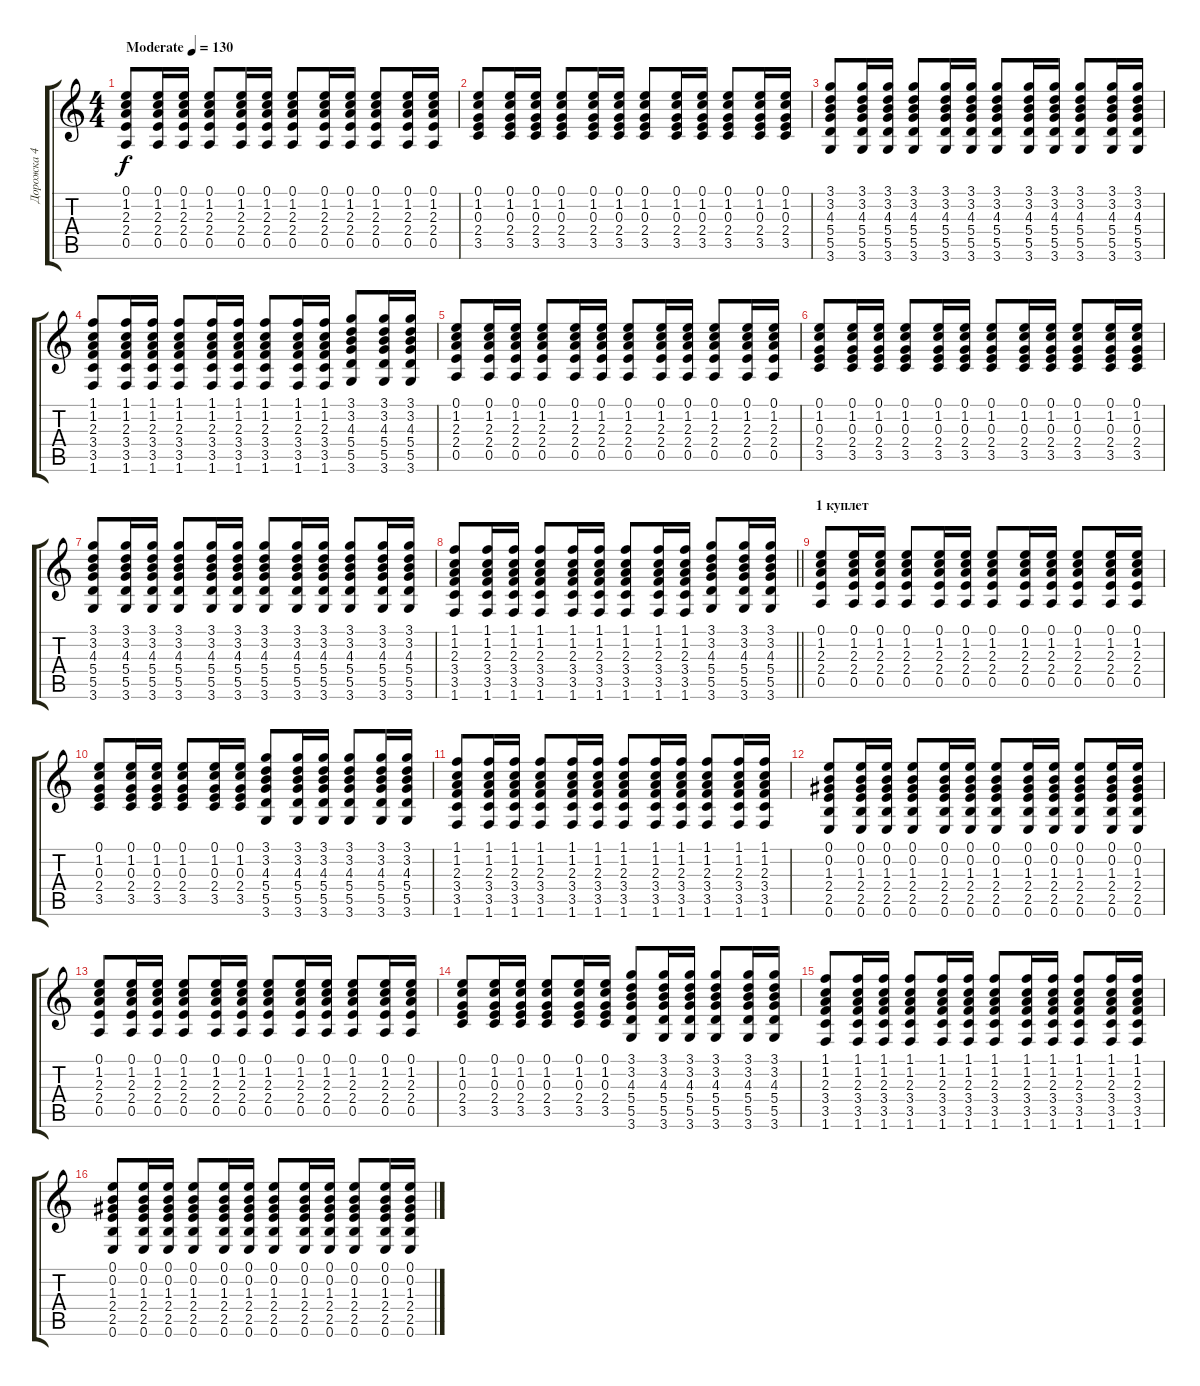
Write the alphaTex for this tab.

\track ("Дорожка 4" "Дорожка 4") {instrument acousticguitarsteel}
\staff {score tabs}
\tuning (E4 B3 G3 D3 A2 E2) {hide}
\ts (4 4)
\tempo (130 "Moderate")
\clef g2
\ks c
(0.1 1.2 2.3 2.4 0.5).8{dy f instrument acousticguitarsteel} (0.1 1.2 2.3 2.4 0.5).16 (0.1 1.2 2.3 2.4 0.5).16 (0.1 1.2 2.3 2.4 0.5).8 (0.1 1.2 2.3 2.4 0.5).16 (0.1 1.2 2.3 2.4 0.5).16 (0.1 1.2 2.3 2.4 0.5).8 (0.1 1.2 2.3 2.4 0.5).16 (0.1 1.2 2.3 2.4 0.5).16 (0.1 1.2 2.3 2.4 0.5).8 (0.1 1.2 2.3 2.4 0.5).16 (0.1 1.2 2.3 2.4 0.5).16 |
(0.1 1.2 0.3 2.4 3.5).8 (0.1 1.2 0.3 2.4 3.5).16 (0.1 1.2 0.3 2.4 3.5).16 (0.1 1.2 0.3 2.4 3.5).8 (0.1 1.2 0.3 2.4 3.5).16 (0.1 1.2 0.3 2.4 3.5).16 (0.1 1.2 0.3 2.4 3.5).8 (0.1 1.2 0.3 2.4 3.5).16 (0.1 1.2 0.3 2.4 3.5).16 (0.1 1.2 0.3 2.4 3.5).8 (0.1 1.2 0.3 2.4 3.5).16 (0.1 1.2 0.3 2.4 3.5).16 |
(3.1 3.2 4.3 5.4 5.5 3.6).8 (3.1 3.2 4.3 5.4 5.5 3.6).16 (3.1 3.2 4.3 5.4 5.5 3.6).16 (3.1 3.2 4.3 5.4 5.5 3.6).8 (3.1 3.2 4.3 5.4 5.5 3.6).16 (3.1 3.2 4.3 5.4 5.5 3.6).16 (3.1 3.2 4.3 5.4 5.5 3.6).8 (3.1 3.2 4.3 5.4 5.5 3.6).16 (3.1 3.2 4.3 5.4 5.5 3.6).16 (3.1 3.2 4.3 5.4 5.5 3.6).8 (3.1 3.2 4.3 5.4 5.5 3.6).16 (3.1 3.2 4.3 5.4 5.5 3.6).16 |
(1.1 1.2 2.3 3.4 3.5 1.6).8 (1.1 1.2 2.3 3.4 3.5 1.6).16 (1.1 1.2 2.3 3.4 3.5 1.6).16 (1.1 1.2 2.3 3.4 3.5 1.6).8 (1.1 1.2 2.3 3.4 3.5 1.6).16 (1.1 1.2 2.3 3.4 3.5 1.6).16 (1.1 1.2 2.3 3.4 3.5 1.6).8 (1.1 1.2 2.3 3.4 3.5 1.6).16 (1.1 1.2 2.3 3.4 3.5 1.6).16 (3.1 3.2 4.3 5.4 5.5 3.6).8 (3.1 3.2 4.3 5.4 5.5 3.6).16 (3.1 3.2 4.3 5.4 5.5 3.6).16 |
(0.1 1.2 2.3 2.4 0.5).8 (0.1 1.2 2.3 2.4 0.5).16 (0.1 1.2 2.3 2.4 0.5).16 (0.1 1.2 2.3 2.4 0.5).8 (0.1 1.2 2.3 2.4 0.5).16 (0.1 1.2 2.3 2.4 0.5).16 (0.1 1.2 2.3 2.4 0.5).8 (0.1 1.2 2.3 2.4 0.5).16 (0.1 1.2 2.3 2.4 0.5).16 (0.1 1.2 2.3 2.4 0.5).8 (0.1 1.2 2.3 2.4 0.5).16 (0.1 1.2 2.3 2.4 0.5).16 |
(0.1 1.2 0.3 2.4 3.5).8 (0.1 1.2 0.3 2.4 3.5).16 (0.1 1.2 0.3 2.4 3.5).16 (0.1 1.2 0.3 2.4 3.5).8 (0.1 1.2 0.3 2.4 3.5).16 (0.1 1.2 0.3 2.4 3.5).16 (0.1 1.2 0.3 2.4 3.5).8 (0.1 1.2 0.3 2.4 3.5).16 (0.1 1.2 0.3 2.4 3.5).16 (0.1 1.2 0.3 2.4 3.5).8 (0.1 1.2 0.3 2.4 3.5).16 (0.1 1.2 0.3 2.4 3.5).16 |
(3.1 3.2 4.3 5.4 5.5 3.6).8 (3.1 3.2 4.3 5.4 5.5 3.6).16 (3.1 3.2 4.3 5.4 5.5 3.6).16 (3.1 3.2 4.3 5.4 5.5 3.6).8 (3.1 3.2 4.3 5.4 5.5 3.6).16 (3.1 3.2 4.3 5.4 5.5 3.6).16 (3.1 3.2 4.3 5.4 5.5 3.6).8 (3.1 3.2 4.3 5.4 5.5 3.6).16 (3.1 3.2 4.3 5.4 5.5 3.6).16 (3.1 3.2 4.3 5.4 5.5 3.6).8 (3.1 3.2 4.3 5.4 5.5 3.6).16 (3.1 3.2 4.3 5.4 5.5 3.6).16 |
\barLineRight lightlight
(1.1 1.2 2.3 3.4 3.5 1.6).8 (1.1 1.2 2.3 3.4 3.5 1.6).16 (1.1 1.2 2.3 3.4 3.5 1.6).16 (1.1 1.2 2.3 3.4 3.5 1.6).8 (1.1 1.2 2.3 3.4 3.5 1.6).16 (1.1 1.2 2.3 3.4 3.5 1.6).16 (1.1 1.2 2.3 3.4 3.5 1.6).8 (1.1 1.2 2.3 3.4 3.5 1.6).16 (1.1 1.2 2.3 3.4 3.5 1.6).16 (3.1 3.2 4.3 5.4 5.5 3.6).8 (3.1 3.2 4.3 5.4 5.5 3.6).16 (3.1 3.2 4.3 5.4 5.5 3.6).16 |
\section ("" "1 куплет")
(0.1 1.2 2.3 2.4 0.5).8 (0.1 1.2 2.3 2.4 0.5).16 (0.1 1.2 2.3 2.4 0.5).16 (0.1 1.2 2.3 2.4 0.5).8 (0.1 1.2 2.3 2.4 0.5).16 (0.1 1.2 2.3 2.4 0.5).16 (0.1 1.2 2.3 2.4 0.5).8 (0.1 1.2 2.3 2.4 0.5).16 (0.1 1.2 2.3 2.4 0.5).16 (0.1 1.2 2.3 2.4 0.5).8 (0.1 1.2 2.3 2.4 0.5).16 (0.1 1.2 2.3 2.4 0.5).16 |
(0.1 1.2 0.3 2.4 3.5).8 (0.1 1.2 0.3 2.4 3.5).16 (0.1 1.2 0.3 2.4 3.5).16 (0.1 1.2 0.3 2.4 3.5).8 (0.1 1.2 0.3 2.4 3.5).16 (0.1 1.2 0.3 2.4 3.5).16 (3.1 3.2 4.3 5.4 5.5 3.6).8 (3.1 3.2 4.3 5.4 5.5 3.6).16 (3.1 3.2 4.3 5.4 5.5 3.6).16 (3.1 3.2 4.3 5.4 5.5 3.6).8 (3.1 3.2 4.3 5.4 5.5 3.6).16 (3.1 3.2 4.3 5.4 5.5 3.6).16 |
(1.1 1.2 2.3 3.4 3.5 1.6).8 (1.1 1.2 2.3 3.4 3.5 1.6).16 (1.1 1.2 2.3 3.4 3.5 1.6).16 (1.1 1.2 2.3 3.4 3.5 1.6).8 (1.1 1.2 2.3 3.4 3.5 1.6).16 (1.1 1.2 2.3 3.4 3.5 1.6).16 (1.1 1.2 2.3 3.4 3.5 1.6).8 (1.1 1.2 2.3 3.4 3.5 1.6).16 (1.1 1.2 2.3 3.4 3.5 1.6).16 (1.1 1.2 2.3 3.4 3.5 1.6).8 (1.1 1.2 2.3 3.4 3.5 1.6).16 (1.1 1.2 2.3 3.4 3.5 1.6).16 |
(0.1 0.2 1.3 2.4 2.5 0.6).8 (0.1 0.2 1.3 2.4 2.5 0.6).16 (0.1 0.2 1.3 2.4 2.5 0.6).16 (0.1 0.2 1.3 2.4 2.5 0.6).8 (0.1 0.2 1.3 2.4 2.5 0.6).16 (0.1 0.2 1.3 2.4 2.5 0.6).16 (0.1 0.2 1.3 2.4 2.5 0.6).8 (0.1 0.2 1.3 2.4 2.5 0.6).16 (0.1 0.2 1.3 2.4 2.5 0.6).16 (0.1 0.2 1.3 2.4 2.5 0.6).8 (0.1 0.2 1.3 2.4 2.5 0.6).16 (0.1 0.2 1.3 2.4 2.5 0.6).16 |
(0.1 1.2 2.3 2.4 0.5).8 (0.1 1.2 2.3 2.4 0.5).16 (0.1 1.2 2.3 2.4 0.5).16 (0.1 1.2 2.3 2.4 0.5).8 (0.1 1.2 2.3 2.4 0.5).16 (0.1 1.2 2.3 2.4 0.5).16 (0.1 1.2 2.3 2.4 0.5).8 (0.1 1.2 2.3 2.4 0.5).16 (0.1 1.2 2.3 2.4 0.5).16 (0.1 1.2 2.3 2.4 0.5).8 (0.1 1.2 2.3 2.4 0.5).16 (0.1 1.2 2.3 2.4 0.5).16 |
(0.1 1.2 0.3 2.4 3.5).8 (0.1 1.2 0.3 2.4 3.5).16 (0.1 1.2 0.3 2.4 3.5).16 (0.1 1.2 0.3 2.4 3.5).8 (0.1 1.2 0.3 2.4 3.5).16 (0.1 1.2 0.3 2.4 3.5).16 (3.1 3.2 4.3 5.4 5.5 3.6).8 (3.1 3.2 4.3 5.4 5.5 3.6).16 (3.1 3.2 4.3 5.4 5.5 3.6).16 (3.1 3.2 4.3 5.4 5.5 3.6).8 (3.1 3.2 4.3 5.4 5.5 3.6).16 (3.1 3.2 4.3 5.4 5.5 3.6).16 |
(1.1 1.2 2.3 3.4 3.5 1.6).8 (1.1 1.2 2.3 3.4 3.5 1.6).16 (1.1 1.2 2.3 3.4 3.5 1.6).16 (1.1 1.2 2.3 3.4 3.5 1.6).8 (1.1 1.2 2.3 3.4 3.5 1.6).16 (1.1 1.2 2.3 3.4 3.5 1.6).16 (1.1 1.2 2.3 3.4 3.5 1.6).8 (1.1 1.2 2.3 3.4 3.5 1.6).16 (1.1 1.2 2.3 3.4 3.5 1.6).16 (1.1 1.2 2.3 3.4 3.5 1.6).8 (1.1 1.2 2.3 3.4 3.5 1.6).16 (1.1 1.2 2.3 3.4 3.5 1.6).16 |
(0.1 0.2 1.3 2.4 2.5 0.6).8 (0.1 0.2 1.3 2.4 2.5 0.6).16 (0.1 0.2 1.3 2.4 2.5 0.6).16 (0.1 0.2 1.3 2.4 2.5 0.6).8 (0.1 0.2 1.3 2.4 2.5 0.6).16 (0.1 0.2 1.3 2.4 2.5 0.6).16 (0.1 0.2 1.3 2.4 2.5 0.6).8 (0.1 0.2 1.3 2.4 2.5 0.6).16 (0.1 0.2 1.3 2.4 2.5 0.6).16 (0.1 0.2 1.3 2.4 2.5 0.6).8 (0.1 0.2 1.3 2.4 2.5 0.6).16 (0.1 0.2 1.3 2.4 2.5 0.6).16
